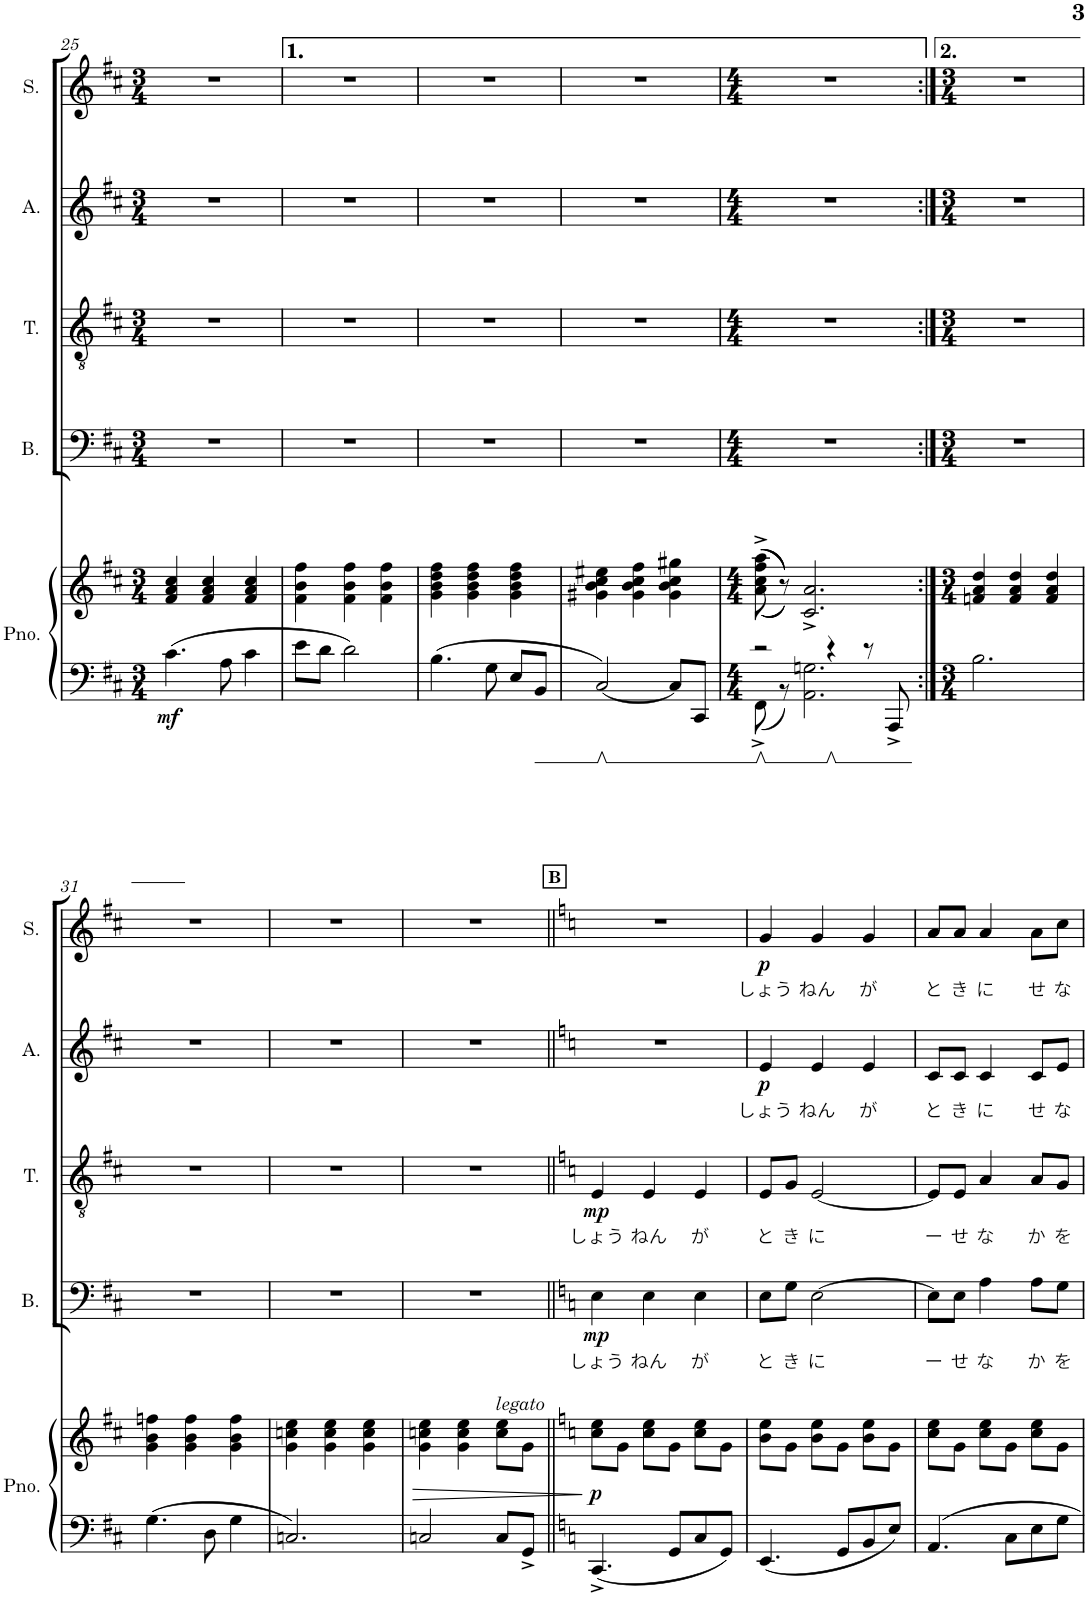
**kern	**kern	**dynam	**kern	**text	**dynam	**kern	**text	**dynam	**kern	**text	**dynam	**kern	**text	**dynam
*part5	*part5	*part5	*part4	*part4	*part4	*part3	*part3	*part3	*part2	*part2	*part2	*part1	*part1	*part1
*staff6	*staff5	*staff5/6	*staff4	*staff4	*staff4	*staff3	*staff3	*staff3	*staff2	*staff2	*staff2	*staff1	*staff1	*staff1
*I"Piano	*	*	*I"Bass	*	*	*I"Tenor	*	*	*I"Alto	*	*	*I"Soprano	*	*
*I'Pno.	*	*	*I'B.	*	*	*I'T.	*	*	*I'A.	*	*	*I'S.	*	*
!!LO:PB:g=z
*clefF4	*clefG2	*	*clefF4	*	*	*clefGv2	*	*	*clefG2	*	*	*clefG2	*	*
*	*	*	*Trd12c21	*	*	*Trd8c14	*	*	*Trd1c2	*	*	*Trd1c2	*	*
*k[f#c#]	*k[f#c#]	*	*k[f#c#]	*	*	*k[f#c#]	*	*	*k[f#c#]	*	*	*k[f#c#]	*	*
*M3/4	*M3/4	*	*M3/4	*	*	*M3/4	*	*	*M3/4	*	*	*M3/4	*	*
=25	=25	=25	=25	=25	=25	=25	=25	=25	=25	=25	=25	=25	=25	=25
!	!	!LO:DY:b=2	!	!	!	!	!	!	!	!	!	!	!	!
4.c#\	4f#/ 4a/ 4cc#/	mf	2.r	.	.	2.r	.	.	2.r	.	.	2.r	.	.
.	4f#/ 4a/ 4cc#/	.	.	.	.	.	.	.	.	.	.	.	.	.
8A\	.	.	.	.	.	.	.	.	.	.	.	.	.	.
4c#\	4f#/ 4a/ 4cc#/	.	.	.	.	.	.	.	.	.	.	.	.	.
=26	=26	=26	=26	=26	=26	=26	=26	=26	=26	=26	=26	=26	=26	=26
8e\L	4f#\ 4b\ 4ff#\	.	2.r	.	.	2.r	.	.	2.r	.	.	2.r	.	.
8d\J	.	.	.	.	.	.	.	.	.	.	.	.	.	.
2d\	4f#\ 4b\ 4ff#\	.	.	.	.	.	.	.	.	.	.	.	.	.
.	4f#\ 4b\ 4ff#\	.	.	.	.	.	.	.	.	.	.	.	.	.
=27	=27	=27	=27	=27	=27	=27	=27	=27	=27	=27	=27	=27	=27	=27
4.B\	4g\ 4b\ 4dd\ 4ff#\	.	2.r	.	.	2.r	.	.	2.r	.	.	2.r	.	.
.	4g\ 4b\ 4dd\ 4ff#\	.	.	.	.	.	.	.	.	.	.	.	.	.
8G\	.	.	.	.	.	.	.	.	.	.	.	.	.	.
8E/L	4g\ 4b\ 4dd\ 4ff#\	.	.	.	.	.	.	.	.	.	.	.	.	.
8BB/J	.	.	.	.	.	.	.	.	.	.	.	.	.	.
=28	=28	=28	=28	=28	=28	=28	=28	=28	=28	=28	=28	=28	=28	=28
[2C#/	4g#X\ 4b\ 4cc#\ 4ee#X\	.	2.r	.	.	2.r	.	.	2.r	.	.	2.r	.	.
.	4g#\ 4b\ 4cc#\ 4ff#\	.	.	.	.	.	.	.	.	.	.	.	.	.
8C#/L]	4g#\ 4b\ 4cc#\ 4gg#X\	.	.	.	.	.	.	.	.	.	.	.	.	.
8CC#/J	.	.	.	.	.	.	.	.	.	.	.	.	.	.
=29	=29	=29	=29	=29	=29	=29	=29	=29	=29	=29	=29	=29	=29	=29
*M4/4	*M4/4	*	*M4/4	*	*	*M4/4	*	*	*M4/4	*	*	*M4/4	*	*
*^	*	*	*	*	*	*	*	*	*	*	*	*	*	*
2r	8FF#^\	(<(<((8a\^ 8cc#\^ 8ff#\^ 8aa\^	.	1r	.	.	1r	.	.	1r	.	.	1r	.	.
.	8r	8r))))	.	.	.	.	.	.	.	.	.	.	.	.	.
.	2.AA\ 2.Gn\	2.c#/^ 2.a/^	.	.	.	.	.	.	.	.	.	.	.	.	.
4r	.	.	.	.	.	.	.	.	.	.	.	.	.	.	.
8r	.	.	.	.	.	.	.	.	.	.	.	.	.	.	.
8AAA^</	.	.	.	.	.	.	.	.	.	.	.	.	.	.	.
*v	*v	*	*	*	*	*	*	*	*	*	*	*	*	*	*
=30:|!	=30:|!	=30:|!	=30:|!	=30:|!	=30:|!	=30:|!	=30:|!	=30:|!	=30:|!	=30:|!	=30:|!	=30:|!	=30:|!	=30:|!
*M3/4	*M3/4	*	*M3/4	*	*	*M3/4	*	*	*M3/4	*	*	*M3/4	*	*
2.B\	4fn/ 4a/ 4dd/	.	2.r	.	.	2.r	.	.	2.r	.	.	2.r	.	.
.	4f/ 4a/ 4dd/	.	.	.	.	.	.	.	.	.	.	.	.	.
.	4f/ 4a/ 4dd/	.	.	.	.	.	.	.	.	.	.	.	.	.
!!LO:LB:g=z
=31	=31	=31	=31	=31	=31	=31	=31	=31	=31	=31	=31	=31	=31	=31
4.G\	4g\ 4b\ 4ffn\	.	2.r	.	.	2.r	.	.	2.r	.	.	2.r	.	.
.	4g\ 4b\ 4ff\	.	.	.	.	.	.	.	.	.	.	.	.	.
8D\	.	.	.	.	.	.	.	.	.	.	.	.	.	.
4G\	4g\ 4b\ 4ff\	.	.	.	.	.	.	.	.	.	.	.	.	.
=32	=32	=32	=32	=32	=32	=32	=32	=32	=32	=32	=32	=32	=32	=32
2.Cn/	4g\ 4ccn\ 4ee\	.	2.r	.	.	2.r	.	.	2.r	.	.	2.r	.	.
.	4g\ 4cc\ 4ee\	.	.	.	.	.	.	.	.	.	.	.	.	.
.	4g\ 4cc\ 4ee\	.	.	.	.	.	.	.	.	.	.	.	.	.
=33	=33	=33	=33	=33	=33	=33	=33	=33	=33	=33	=33	=33	=33	=33
!	!	!LO:HP:b	!	!	!	!	!	!	!	!	!	!	!	!
2Cn/	4g\ 4ccn\ 4ee\	>	2.r	.	.	2.r	.	.	2.r	.	.	2.r	.	.
.	4g\ 4cc\ 4ee\	.	.	.	.	.	.	.	.	.	.	.	.	.
!	!LO:TX:a:i:t=legato	!	!	!	!	!	!	!	!	!	!	!	!	!
8C/L	8cc\ 8ee\L	.	.	.	.	.	.	.	.	.	.	.	.	.
8GG^/J	8g\J	.	.	.	.	.	.	.	.	.	.	.	.	.
.	.	]	.	.	.	.	.	.	.	.	.	.	.	.
!!LO:REH:place=s1:a:B:cj:fs=9:t=B
=34||	=34||	=34||	=34||	=34||	=34||	=34||	=34||	=34||	=34||	=34||	=34||	=34||	=34||	=34||
*k[]	*k[]	*	*k[]	*	*	*k[]	*	*	*k[]	*	*	*k[]	*	*
!	!	!LO:DY:b	!	!LO:LY:b	!LO:DY:b	!	!LO:LY:b	!LO:DY:b	!	!	!	!	!	!
4.CC^/	8cc\ 8ee\L	p	4E\	しょう	mp	4E/	しょう	mp	2.r	.	.	2.r	.	.
.	8g\J	.	.	.	.	.	.	.	.	.	.	.	.	.
!	!	!	!	!LO:LY:b	!	!	!LO:LY:b	!	!	!	!	!	!	!
.	8cc\ 8ee\L	.	4E\	ねん	.	4E/	ねん	.	.	.	.	.	.	.
8GG/L	8g\J	.	.	.	.	.	.	.	.	.	.	.	.	.
!	!	!	!	!LO:LY:b	!	!	!LO:LY:b	!	!	!	!	!	!	!
8C/	8cc\ 8ee\L	.	4E\	が	.	4E/	が	.	.	.	.	.	.	.
8GG/J	8g\J	.	.	.	.	.	.	.	.	.	.	.	.	.
=35	=35	=35	=35	=35	=35	=35	=35	=35	=35	=35	=35	=35	=35	=35
!	!	!	!	!LO:LY:b	!	!	!LO:LY:b	!	!	!LO:LY:b	!LO:DY:b	!	!LO:LY:b	!LO:DY:b
4.EE/	8b\ 8ee\L	.	8E\L	と	.	8E/L	と	.	4e/	しょう	p	4g/	しょう	p
!	!	!	!	!LO:LY:b	!	!	!LO:LY:b	!	!	!	!	!	!	!
.	8g\J	.	8G\J	き	.	8G/J	き	.	.	.	.	.	.	.
!	!	!	!	!LO:LY:b	!	!	!LO:LY:b	!	!	!LO:LY:b	!	!	!LO:LY:b	!
.	8b\ 8ee\L	.	[2E\	に	.	[2E/	に	.	4e/	ねん	.	4g/	ねん	.
8GG/L	8g\J	.	.	.	.	.	.	.	.	.	.	.	.	.
!	!	!	!	!	!	!	!	!	!	!LO:LY:b	!	!	!LO:LY:b	!
8BB/	8b\ 8ee\L	.	.	.	.	.	.	.	4e/	が	.	4g/	が	.
8E/J	8g\J	.	.	.	.	.	.	.	.	.	.	.	.	.
=36	=36	=36	=36	=36	=36	=36	=36	=36	=36	=36	=36	=36	=36	=36
!	!	!	!	!LO:LY:b	!	!	!LO:LY:b	!	!	!LO:LY:b	!	!	!LO:LY:b	!
4.AA/	8cc\ 8ee\L	.	8E\L]	ー	.	8E/L]	ー	.	8c/L	と	.	8a/L	と	.
!	!	!	!	!LO:LY:b	!	!	!LO:LY:b	!	!	!LO:LY:b	!	!	!LO:LY:b	!
.	8g\J	.	8E\J	せ	.	8E/J	せ	.	8c/J	き	.	8a/J	き	.
!	!	!	!	!LO:LY:b	!	!	!LO:LY:b	!	!	!LO:LY:b	!	!	!LO:LY:b	!
.	8cc\ 8ee\L	.	4A\	な	.	4A/	な	.	4c/	に	.	4a/	に	.
8C\L	8g\J	.	.	.	.	.	.	.	.	.	.	.	.	.
!	!	!	!	!LO:LY:b	!	!	!LO:LY:b	!	!	!LO:LY:b	!	!	!LO:LY:b	!
8E\	8cc\ 8ee\L	.	8A\L	か	.	8A/L	か	.	8c/L	せ	.	8a\L	せ	.
!	!	!	!	!LO:LY:b	!	!	!LO:LY:b	!	!	!LO:LY:b	!	!	!LO:LY:b	!
8G\J	8g\J	.	8G\J	を	.	8G/J	を	.	8e/J	な	.	8cc\J	な	.
=	=	=	=	=	=	=	=	=	=	=	=	=	=	=
*-	*-	*-	*-	*-	*-	*-	*-	*-	*-	*-	*-	*-	*-	*-
